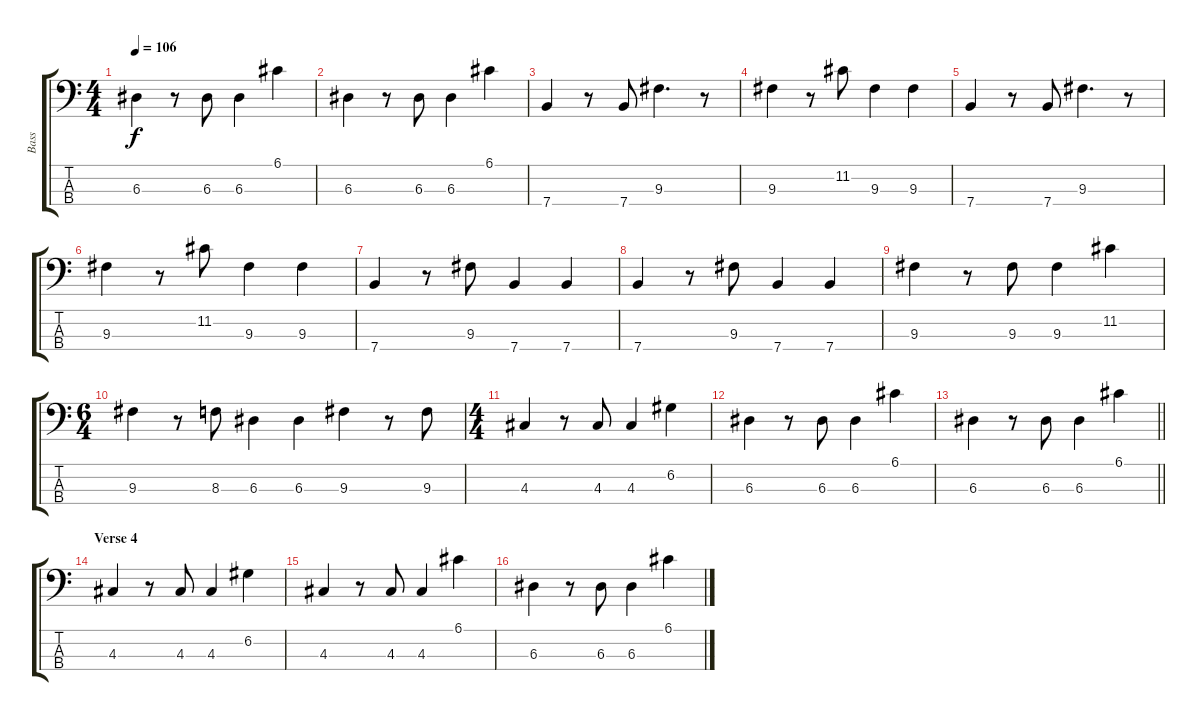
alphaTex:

\track ("Bass" "Bass") {instrument electricbassfinger}
\staff {score tabs}
\tuning (G2 D2 A1 E1) {hide}
\ts (4 4)
\tempo 106
\clef f4
\ks c
6.3.4{dy f} r.8 6.3.8 6.3.4 6.1.4 |
6.3.4 r.8 6.3.8 6.3.4 6.1.4 |
7.4.4 r.8 7.4.8 9.3.4{d} r.8 |
9.3.4 r.8 11.2.8 9.3.4 9.3.4 |
7.4.4 r.8 7.4.8 9.3.4{d} r.8 |
9.3.4 r.8 11.2.8 9.3.4 9.3.4 |
7.4.4 r.8 9.3.8 7.4.4 7.4.4 |
7.4.4 r.8 9.3.8 7.4.4 7.4.4 |
9.3.4 r.8 9.3.8 9.3.4 11.2.4 |
\ts (6 4)
9.3.4 r.8 8.3.8 6.3.4 6.3.4 9.3.4 r.8 9.3.8 |
\ts (4 4)
4.3.4 r.8 4.3.8 4.3.4 6.2.4 |
6.3.4 r.8 6.3.8 6.3.4 6.1.4 |
\barLineRight lightlight
6.3.4 r.8 6.3.8 6.3.4 6.1.4 |
\section ("" "Verse 4")
4.3.4 r.8 4.3.8 4.3.4 6.2.4 |
4.3.4 r.8 4.3.8 4.3.4 6.1.4 |
6.3.4 r.8 6.3.8 6.3.4 6.1.4
